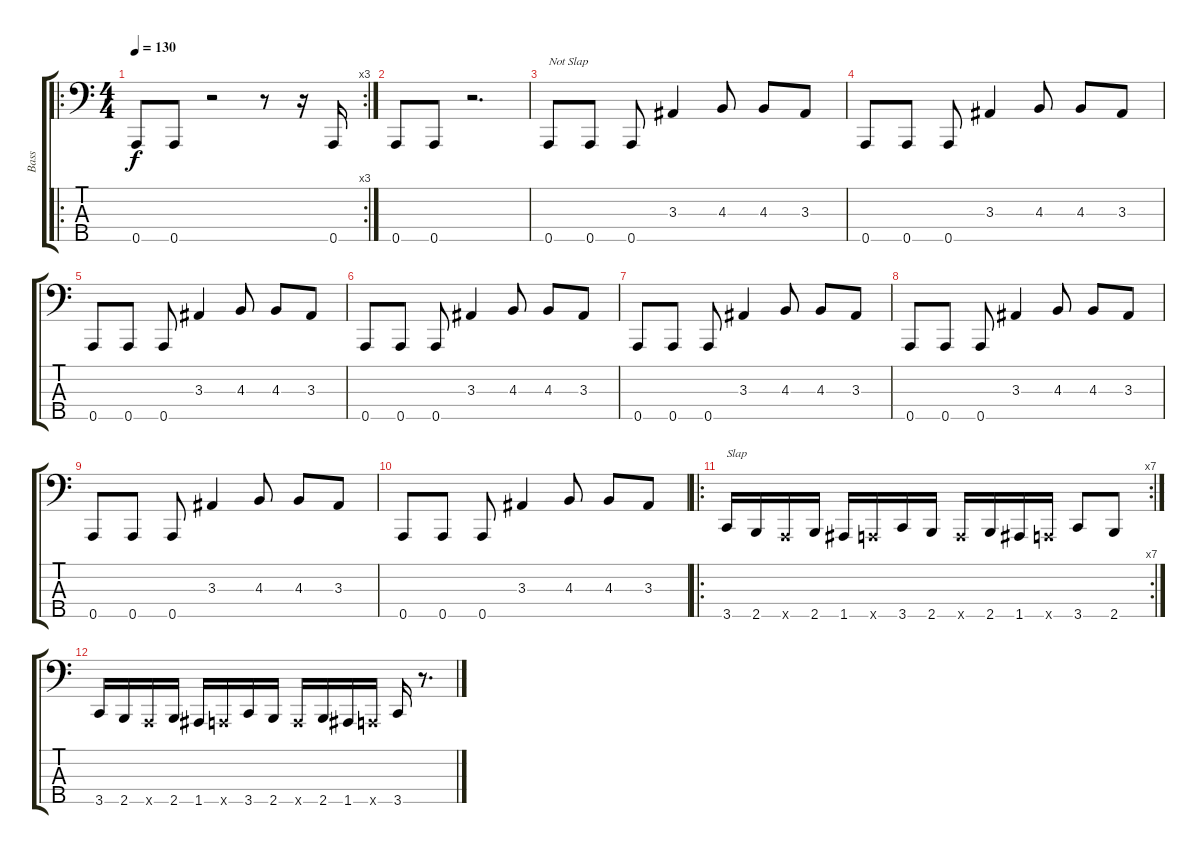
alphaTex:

\track ("Bass" "Bass") {instrument slapbass1}
\staff {score tabs}
\tuning (F2 C2 G1 D1 A0) {hide}
\ro
\rc 3
\ts (4 4)
\tempo 130
\clef f4
\ks c
0.5.8{dy f} 0.5.8 r.2 r.8 r.16 0.5.16 |
0.5.8 0.5.8 r.2{d} |
0.5.8{txt "Not Slap" instrument electricbassfinger} 0.5.8 0.5.8 3.3.4 4.3.8 4.3.8 3.3.8 |
0.5.8{instrument electricbassfinger} 0.5.8 0.5.8 3.3.4 4.3.8 4.3.8 3.3.8 |
0.5.8{instrument electricbassfinger} 0.5.8 0.5.8 3.3.4 4.3.8 4.3.8 3.3.8 |
0.5.8{instrument electricbassfinger} 0.5.8 0.5.8 3.3.4 4.3.8 4.3.8 3.3.8 |
0.5.8{instrument electricbassfinger} 0.5.8 0.5.8 3.3.4 4.3.8 4.3.8 3.3.8 |
0.5.8{instrument electricbassfinger} 0.5.8 0.5.8 3.3.4 4.3.8 4.3.8 3.3.8 |
0.5.8{instrument electricbassfinger} 0.5.8 0.5.8 3.3.4 4.3.8 4.3.8 3.3.8 |
0.5.8{instrument electricbassfinger} 0.5.8 0.5.8 3.3.4 4.3.8 4.3.8 3.3.8 |
\ro
\rc 7
3.5.16{txt "Slap" instrument slapbass1} 2.5.16 0.5{x}.16 2.5.16 1.5.16 0.5{x}.16 3.5.16 2.5.16 0.5{x}.16 2.5.16 1.5.16 0.5{x}.16 3.5.8 2.5.8 |
3.5.16{instrument slapbass1} 2.5.16 0.5{x}.16 2.5.16 1.5.16 0.5{x}.16 3.5.16 2.5.16 0.5{x}.16 2.5.16 1.5.16 0.5{x}.16 3.5.16 r.8{d}
